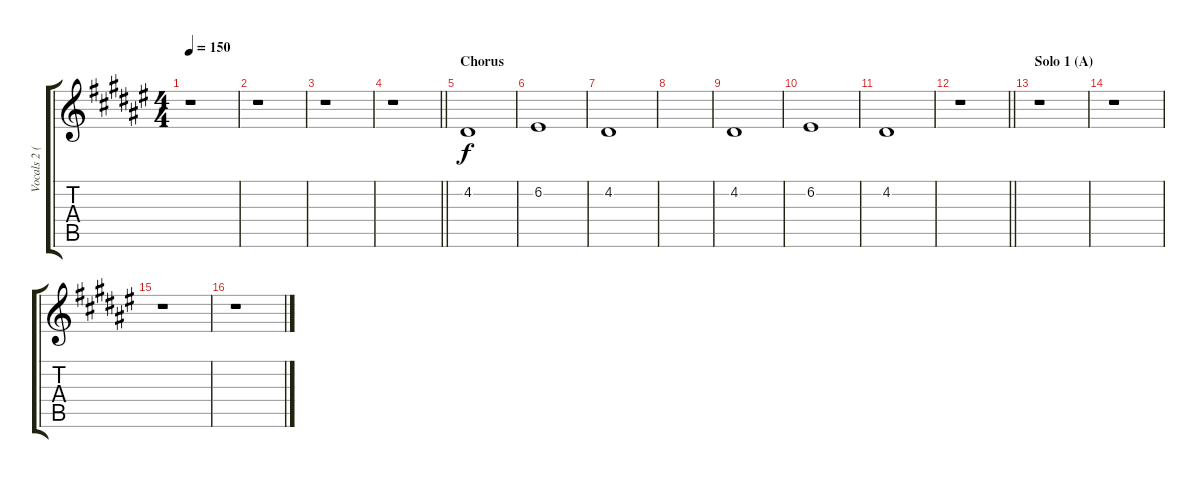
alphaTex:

\track ("Vocals 2 (Backing Vocals)" "Vocals 2 (") {instrument viola}
\staff {score tabs}
\tuning (E4 B3 G3 D3 A2 E2) {hide}
\ts (4 4)
\tempo 150
\clef g2
\ks f#
r.1{dy f} |
r.1 |
r.1 |
\barLineRight lightlight
r.1 |
\section ("" "Chorus")
4.2.1 |
6.2.1 |
4.2.1 |
|
4.2.1 |
6.2.1 |
4.2.1 |
\barLineRight lightlight
r.1 |
\section ("" "Solo 1 (A)")
r.1 |
r.1 |
r.1 |
r.1
